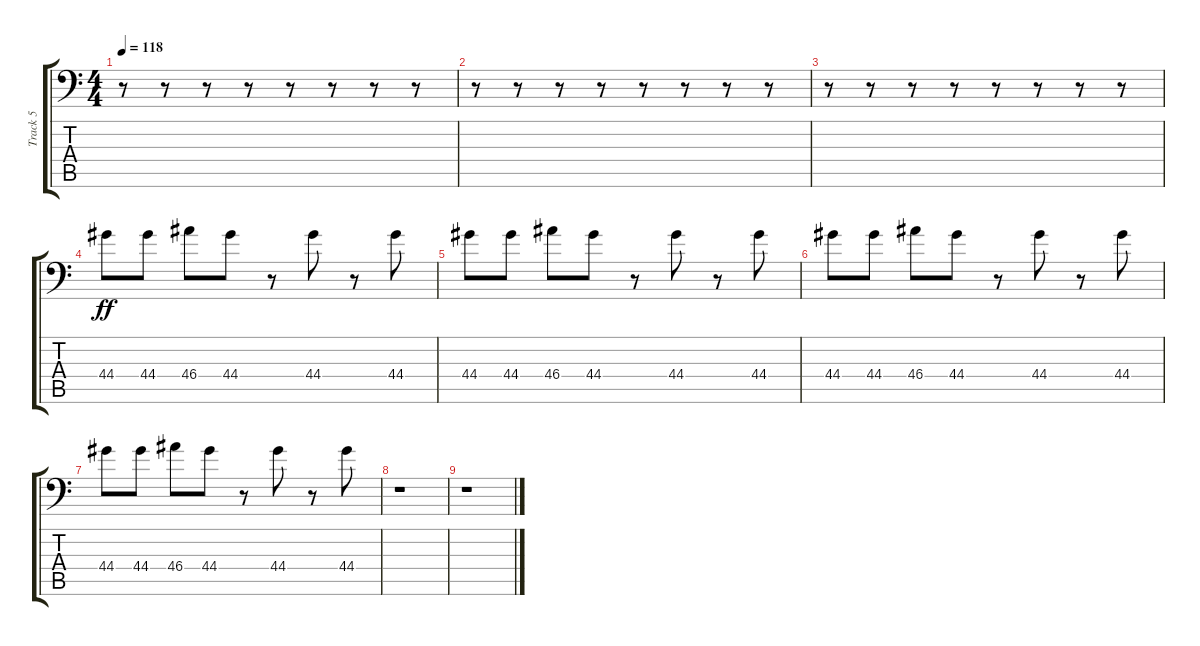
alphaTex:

\track ("Track 5" "Track 5") {instrument acousticgrandpiano}
\staff {score tabs}
\tuning (C-1 C-1 C-1 C-1 C-1 C-1) {hide}
\ts (4 4)
\tempo 118
\clef f4
\ks c
r.8{dy ff} r.8 r.8 r.8 r.8 r.8 r.8 r.8 |
r.8 r.8 r.8 r.8 r.8 r.8 r.8 r.8 |
r.8 r.8 r.8 r.8 r.8 r.8 r.8 r.8 |
44.4.8 44.4.8 46.4.8 44.4.8 r.8 44.4.8 r.8 44.4.8 |
44.4.8 44.4.8 46.4.8 44.4.8 r.8 44.4.8 r.8 44.4.8 |
44.4.8 44.4.8 46.4.8 44.4.8 r.8 44.4.8 r.8 44.4.8 |
44.4.8 44.4.8 46.4.8 44.4.8 r.8 44.4.8 r.8 44.4.8 |
r.1 |
r.1
